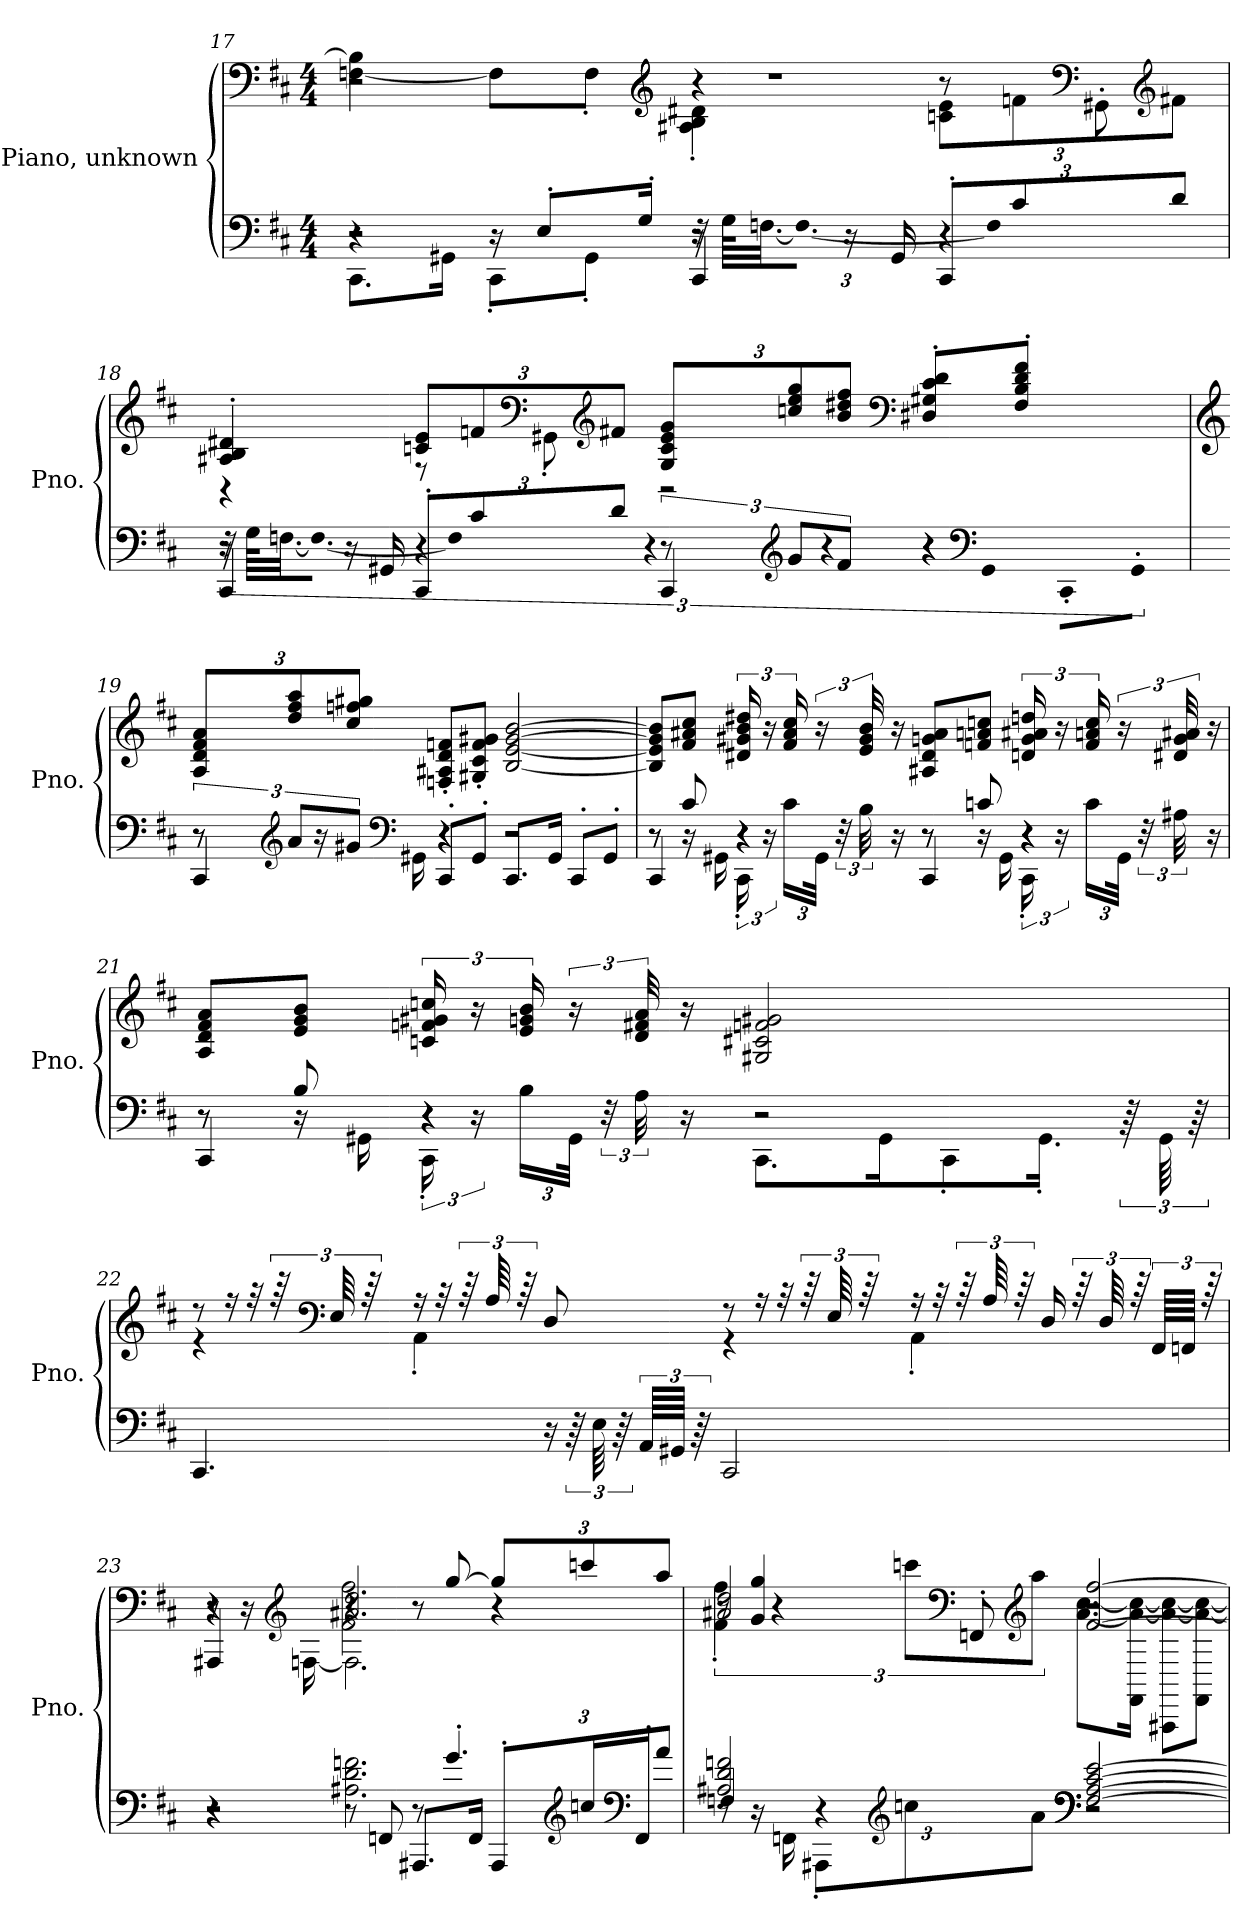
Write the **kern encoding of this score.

**kern	**kern
*part1	*part1
*staff2	*staff1
*I"Piano, unknown	*
*I'Pno.	*
!!LO:LB:g=z
*clefF4	*clefF4
*k[f#c#]	*k[f#c#]
*M4/4	*M4/4
=17	=17
*^	*^
*	*^	*	*^
4r	8.CC#\L	2r	1r	[4Fn\ 4B\]	2r
.	16GG#X\Jk	.	.	.	.
16r	8CC#'\L	.	.	8F\L]	.
8E'/L	.	.	.	.	.
.	8GG#'\J	.	.	8F'\J	.
16G'/Jk	.	.	.	.	.
*	*	*	*clefG2	*	*
8r	48r	4CC#/	.	4A#X\' 4B\' 4d#X\'	4r
.	96G\KLLL	.	.	.	.
.	[48.Fn\JJ	.	.	.	.
.	8.F\J_	.	.	.	.
16r	.	.	.	.	.
16GG#/	.	.	.	.	.
*Xbrackettup	*	*	*	*Xbrackettup	*
12CC#'/L	4F\]	4r	.	12cn\ 12e\L	8r
12c#/	.	.	.	12fn\	.
*	*	*	*clefF4	*	*
.	.	.	.	.	8GG#X'\
*	*	*	*clefG2	*	*
12d/J	.	.	.	12f#X\J	.
*	*	*	*v	*v	*v
!!LO:LB:g=z
=18	=18	=18	=18
*	*brackettup	*	*
*	*	*	*^
8r	48r	4CC#/	4A#X/' 4B/' 4d#X/'	4r
.	96G\KLLL	.	.	.
.	[48.Fn\JJ	.	.	.
.	8.F\J_	.	.	.
16r	.	.	.	.
16GG#X/	.	.	.	.
*Xbrackettup	*	*	*	*
12CC#'/L	4F\]	4r	12cn/ 12e/L	8r
12c#/	.	.	12fn/	.
*	*	*	*clefF4	*
.	.	.	.	8GG#X'\
*	*	*	*clefG2	*
12d/J	.	.	12f#X/J	.
*brackettup	*	*	*	*
12r	8r	4CC#/	12G/ 12c/ 12e/ 12g/L	2r
*clefG2	*	*	*	*
12g/L	.	.	12ccn/ 12ee/ 12gg/	.
.	16r	.	.	.
12f#/J	.	.	12b/ 12dd#X/ 12ff#/J	.
*clefF4	*	*	*	*
.	16GG#\	.	.	.
*	*	*	*clefF4	*
4r	8CC#'\L	4r	8D#X/' 8G#X/' 8c/' 8d#/'L	.
.	8GG#'\J	.	8F#/' 8B/' 8d#/' 8f#/'J	.
*	*	*	*v	*v
!!LO:PB:g=z
=19	=19	=19	=19
*	*	*	*clefG2
12r	8r	4CC#/	12A/ 12d/ 12f#/ 12a/L
*clefG2	*	*	*
12a/L	.	.	12dd/ 12ff#/ 12aa/
.	16r	.	.
12g#X/J	.	.	12cc#/ 12ffn/ 12gg#X/J
*clefF4	*	*	*
.	16GG#X\	.	.
8CC#'/L	4r	4r	8Fn/' 8A#X/' 8d/' 8fn/'L
8GG#'/J	.	.	8G#X/' 8c#/' 8f/' 8g#X/'J
8.CC#/L	2r	2r	[2B/ [2e/ [2g#/ [2b/
16GG#/Jk	.	.	.
8CC#'/L	.	.	.
8GG#'/J	.	.	.
!!LO:LB:g=z
=20	=20	=20	=20
8r	8r	4CC#/	8B/] 8e/] 8g#/] 8b/]L
8c#/	16r	.	8f#/ 8a#X/ 8cc#/J
.	16GG#X\	.	.
*	*	*	*brackettup
4r	24CC#'\	4r	24d#X/ 24g#X/ 24b/ 24dd#X/
.	24r	.	24r
.	24c#\LL	.	24f#/ 24a#/ 24cc#/
.	48GG#\JJk	.	24r
.	48r	.	.
.	48B\	.	48e/ 48g#/ 48b/
.	16r	.	16r
8r	8r	4CC#/	8A#X/ 8d#/ 8gn/ 8a#/L
8cn/	16r	.	8fn/ 8an/ 8ccn/J
.	16GG#\	.	.
4r	24CC#'\	4r	24dn/ 24g/ 24a#X/ 24ddn/
.	24r	.	24r
.	24c\LL	.	24f/ 24an/ 24cc/
.	48GG#\JJk	.	24r
.	48r	.	.
.	48A#X\	.	48d#X/ 48g/ 48a#X/
.	16r	.	16r
!!LO:LB:g=z
=21	=21	=21	=21
8r	8r	4CC#/	8A/ 8d/ 8f#/ 8a/L
8B/	16r	.	8e/ 8g/ 8b/J
.	16GG#X\	.	.
4r	24CC#'\	4r	24cn/ 24fn/ 24g#X/ 24ccn/
.	24r	.	24r
.	24B\LL	.	24e/ 24gn/ 24b/
.	48GG#\JJk	.	24r
.	48r	.	.
.	48A\	.	48d/ 48f#X/ 48a/
.	16r	.	16r
2r	8.CC#\L	2r	2G#X/ 2c#X/ 2fn/ 2g#X/
.	16GG#\K	.	.
.	8CC#'\	.	.
.	16.GG#'\Jk	.	.
.	96r	.	.
.	96GG#\	.	.
.	96r	.	.
*v	*v	*v	*
!!LO:LB:g=z
=22	=22
*	*^
4.CC#/	8r	4r
.	16r	.
.	32r	.
.	96r	.
*	*clefF4	*
.	96E/	.
.	96r	.
.	16r	4AA'\
.	32r	.
.	96r	.
.	96A/	.
.	96r	.
16r	8D/	.
96r	.	.
96E\	.	.
96r	.	.
96AA/LLLL	.	.
96GG#X/JJJJ	.	.
96r	.	.
2CC#/	8r	4r
.	16r	.
.	32r	.
.	96r	.
.	96E/	.
.	96r	.
.	16r	4AA'\
.	32r	.
.	96r	.
.	96A/	.
.	96r	.
.	16D/	.
.	96r	.
.	96D/	.
.	96r	.
.	96FF#/LLLL	.
.	96FFn/JJJJ	.
.	96r	.
!!LO:LB:g=z
=23	=23	=23
*^	*^	*
*	*^	*	*	*^
2r	4r	4r	4r	4r	4AAA#X/	8r
.	.	.	.	.	.	16r
*	*	*	*clefG2	*	*	*
.	.	.	.	.	.	[16Fn\
.	2.A#X\ 2.d\ 2.fn\	8r	2.a#X/ 2.dd/	2f#\ 2ff#\	4r	2.F\]
.	.	8FFn/	.	.	.	.
8r	.	8.AAA#X/L	.	.	8r	.
4.g'/	.	.	.	.	[8gg/	.
.	.	16FF/Jk	.	.	.	.
*	*	*Xbrackettup	*	*	*Xbrackettup	*
.	.	12AAA#'/L	.	4r	12gg/L]	.
*clefG2	*	*	*	*	*	*
.	.	24ccn/L	.	.	12cccn/	.
*clefF4	*	*	*	*	*	*
.	.	24FF'/J	.	.	.	.
.	.	12a/J	.	.	12aa/J	.
*	*	*	*	*v	*v	*v
!!LO:LB:g=z
=24	=24	=24	=24	=24
*	*	*	*	*brackettup
*	*	*	*	*^
2A#X/ 2d/ 2fn/	8r	4Fn/	2a#X/ 2dd/	6f#\' 6ff#\'	8r
.	16r	.	.	.	4g/ 4gg/
.	.	.	.	6r	.
.	16FFn\	.	.	.	.
.	12AAA#X'\L	4r	.	.	.
*clefG2	*	*	*	*	*
.	12ccn\	.	.	12cccn\L	.
*	*	*	*clefF4	*	*
.	.	.	.	.	8FFn'/
*	*	*	*clefG2	*	*
.	12a\J	.	.	12aa\J	.
*clefF4	*	*	*	*	*
2r	2r	[2F/ [2A#/ [2c#/ [2e/	[2f#/ [2ff#/	[8.a#\ [8.cc#\L	2r
.	.	.	.	16FF\ 16a#\_ 16cc#\_Jk	.
.	.	.	.	8AAA#X\ 8a#\_ 8cc#\_L	.
.	.	.	.	8FF\ 8a#\_ 8cc#\_J	.
*v	*v	*v	*	*	*
*	*v	*v	*v
=	=
*-	*-
